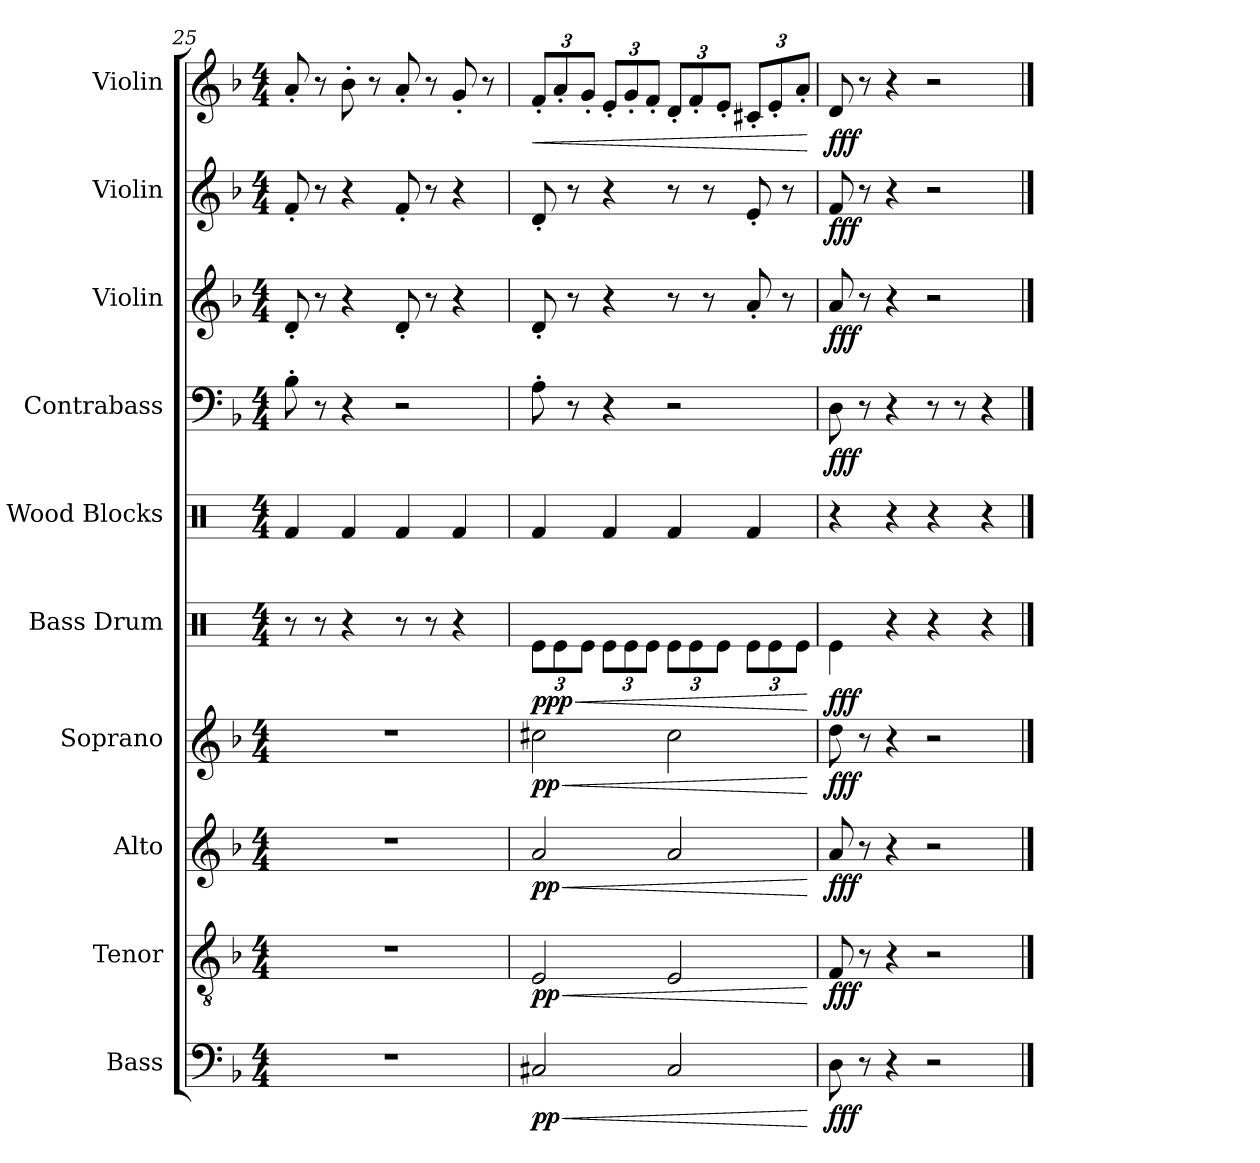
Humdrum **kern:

**kern	**dynam	**kern	**dynam	**kern	**dynam	**kern	**dynam	**kern	**dynam	**kern	**kern	**dynam	**kern	**dynam	**kern	**dynam	**kern	**dynam
*part10	*part10	*part9	*part9	*part8	*part8	*part7	*part7	*part6	*part6	*part5	*part4	*part4	*part3	*part3	*part2	*part2	*part1	*part1
*staff10	*staff10	*staff9	*staff9	*staff8	*staff8	*staff7	*staff7	*staff6	*staff6	*staff5	*staff4	*staff4	*staff3	*staff3	*staff2	*staff2	*staff1	*staff1
*I"Bass	*	*I"Tenor	*	*I"Alto	*	*I"Soprano	*	*I"Bass Drum	*	*I"Wood Blocks	*I"Contrabass	*	*I"Violin	*	*I"Violin	*	*I"Violin	*
*I'B.	*	*I'T.	*	*I'A.	*	*I'S.	*	*I'B. Dr.	*	*I'Wd. Bl.	*I'Cb.	*	*I'Vln.	*	*I'Vln.	*	*I'Vln.	*
*clefF4	*	*clefGv2	*	*clefG2	*	*clefG2	*	*clefX	*	*clefX	*clefF4	*	*clefG2	*	*clefG2	*	*clefG2	*
*	*	*	*	*	*	*	*	*	*	*	*ITrd7c12	*	*	*	*	*	*	*
*k[b-]	*	*k[b-]	*	*k[b-]	*	*k[b-]	*	*k[]	*	*k[]	*k[b-]	*	*k[b-]	*	*k[b-]	*	*k[b-]	*
*M4/4	*	*M4/4	*	*M4/4	*	*M4/4	*	*M4/4	*	*M4/4	*M4/4	*	*M4/4	*	*M4/4	*	*M4/4	*
=25	=25	=25	=25	=25	=25	=25	=25	=25	=25	=25	=25	=25	=25	=25	=25	=25	=25	=25
1r	.	1r	.	1r	.	1r	.	8r	.	4Rf/	8BB-'\	.	8d'/	.	8f'/	.	8a'/	.
.	.	.	.	.	.	.	.	8r	.	.	8r	.	8r	.	8r	.	8r	.
.	.	.	.	.	.	.	.	4r	.	4Rf/	4r	.	4r	.	4r	.	8b-'\	.
.	.	.	.	.	.	.	.	.	.	.	.	.	.	.	.	.	8r	.
.	.	.	.	.	.	.	.	8r	.	4Rf/	2r	.	8d'/	.	8f'/	.	8a'/	.
.	.	.	.	.	.	.	.	8r	.	.	.	.	8r	.	8r	.	8r	.
.	.	.	.	.	.	.	.	4r	.	4Rf/	.	.	4r	.	4r	.	8g'/	.
.	.	.	.	.	.	.	.	.	.	.	.	.	.	.	.	.	8r	.
=26	=26	=26	=26	=26	=26	=26	=26	=26	=26	=26	=26	=26	=26	=26	=26	=26	=26	=26
!	!LO:HP:b	!	!LO:HP:b	!	!LO:HP:b	!	!LO:HP:b	!	!	!	!	!	!	!	!	!	!	!
*	*	*	*	*	*	*	*	*Xbrackettup	*	*	*	*	*	*	*	*	*	*
!	!	!	!	!	!	!	!	!	!LO:HP:b	!	!	!	!	!	!	!	!	!
*	*	*	*	*	*	*	*	*	*	*	*	*	*	*	*	*	*Xbrackettup	*
!	!LO:DY:n=1:b	!	!LO:DY:n=1:b	!	!LO:DY:n=1:b	!	!LO:DY:n=1:b	!	!LO:DY:n=1:b	!	!	!	!	!	!	!	!	!LO:HP:b
2C#X/	< pp	2E/	< pp	2a/	< pp	2cc#X\	< pp	12Re\L	< ppp	4Rf/	8AA'\	.	8d'/	.	8d'/	.	12f'/L	<
.	.	.	.	.	.	.	.	12Re\	.	.	.	.	.	.	.	.	12a'/	.
.	.	.	.	.	.	.	.	.	.	.	8r	.	8r	.	8r	.	.	.
.	.	.	.	.	.	.	.	12Re\J	.	.	.	.	.	.	.	.	12g'/J	.
.	.	.	.	.	.	.	.	12Re\L	.	4Rf/	4r	.	4r	.	4r	.	12e'/L	.
.	.	.	.	.	.	.	.	12Re\	.	.	.	.	.	.	.	.	12g'/	.
.	.	.	.	.	.	.	.	12Re\J	.	.	.	.	.	.	.	.	12f'/J	.
2C#/	.	2E/	.	2a/	.	2cc#\	.	12Re\L	.	4Rf/	2r	.	8r	.	8r	.	12d'/L	.
.	.	.	.	.	.	.	.	12Re\	.	.	.	.	.	.	.	.	12f'/	.
.	.	.	.	.	.	.	.	.	.	.	.	.	8r	.	8r	.	.	.
.	.	.	.	.	.	.	.	12Re\J	.	.	.	.	.	.	.	.	12e'/J	.
.	.	.	.	.	.	.	.	12Re\L	.	4Rf/	.	.	8a'/	.	8e'/	.	12c#X'/L	.
.	.	.	.	.	.	.	.	12Re\	.	.	.	.	.	.	.	.	12e'/	.
.	.	.	.	.	.	.	.	.	.	.	.	.	8r	.	8r	.	.	.
.	.	.	.	.	.	.	.	12Re\J	.	.	.	.	.	.	.	.	12a'/J	.
.	[	.	[	.	[	.	[	.	[	.	.	.	.	.	.	.	.	[
=27	=27	=27	=27	=27	=27	=27	=27	=27	=27	=27	=27	=27	=27	=27	=27	=27	=27	=27
!	!LO:DY:b	!	!LO:DY:b	!	!LO:DY:b	!	!LO:DY:b	!	!LO:DY:b	!	!	!LO:DY:b	!	!LO:DY:b	!	!LO:DY:b	!	!LO:DY:b
8D\	fff	8F/	fff	8a/	fff	8dd\	fff	4Re\	fff	4r	8DD\	fff	8a/	fff	8f/	fff	8d/	fff
8r	.	8r	.	8r	.	8r	.	.	.	.	8r	.	8r	.	8r	.	8r	.
4r	.	4r	.	4r	.	4r	.	4r	.	4r	4r	.	4r	.	4r	.	4r	.
2r	.	2r	.	2r	.	2r	.	4r	.	4r	8r	.	2r	.	2r	.	2r	.
.	.	.	.	.	.	.	.	.	.	.	8r	.	.	.	.	.	.	.
.	.	.	.	.	.	.	.	4r	.	4r	4r	.	.	.	.	.	.	.
==	==	==	==	==	==	==	==	==	==	==	==	==	==	==	==	==	==	==
*-	*-	*-	*-	*-	*-	*-	*-	*-	*-	*-	*-	*-	*-	*-	*-	*-	*-	*-
